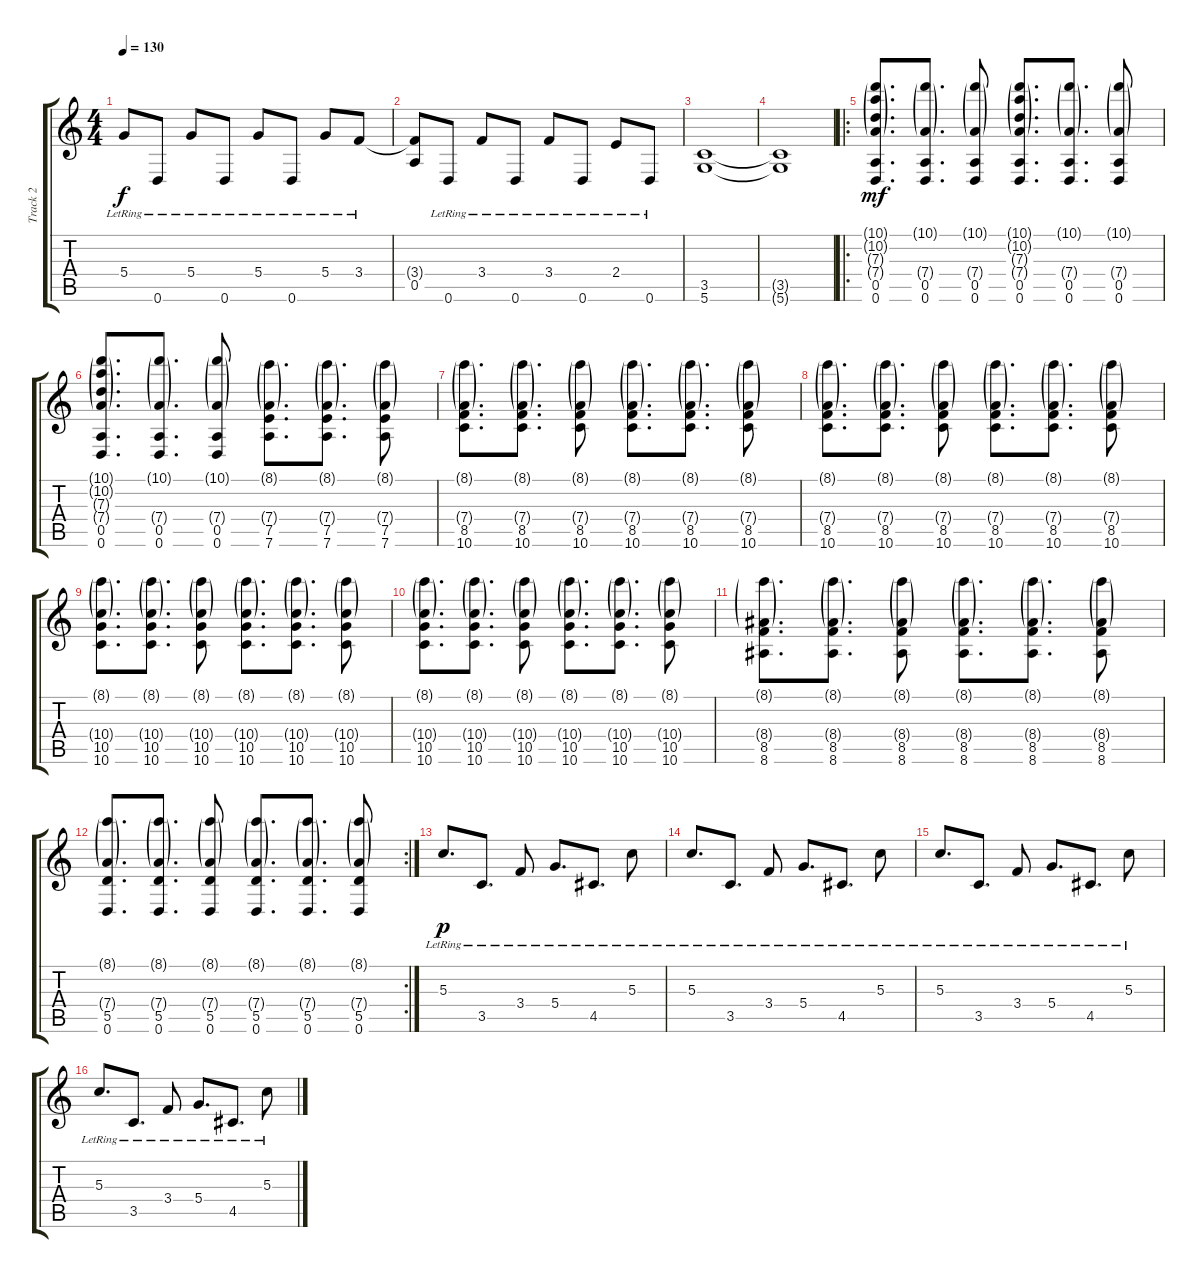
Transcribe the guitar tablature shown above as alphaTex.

\track ("Track 2" "Track 2") {instrument electricguitarclean}
\staff {score tabs}
\tuning (E4 B3 G3 D3 A2 D2) {hide}
\ts (4 4)
\tempo 130
\clef g2
\ks c
5.4{lr}.8{dy f} 0.6{lr}.8 5.4{lr}.8 0.6{lr}.8 5.4{lr}.8 0.6{lr}.8 5.4{lr}.8 3.4{lr}.8 |
(3.4{t} 0.5).8 0.6{lr}.8 3.4{lr}.8 0.6{lr}.8 3.4{lr}.8 0.6{lr}.8 2.4{lr}.8 0.6{lr}.8 |
(3.5 5.6).1{volume 16 instrument overdrivenguitar} |
(3.5{t} 5.6{t}).1 |
\ro
(10.1{g} 10.2{g} 7.3{g} 7.4{g} 0.5 0.6).8{d dy mf} (10.1{g} 7.4{g} 0.5 0.6).8{d} (10.1{g} 7.4{g} 0.5 0.6).8 (10.1{g} 10.2{g} 7.3{g} 7.4{g} 0.5 0.6).8{d} (10.1{g} 7.4{g} 0.5 0.6).8{d} (10.1{g} 7.4{g} 0.5 0.6).8 |
(10.1{g} 10.2{g} 7.3{g} 7.4{g} 0.5 0.6).8{d} (10.1{g} 7.4{g} 0.5 0.6).8{d} (10.1{g} 7.4{g} 0.5 0.6).8 (8.1{g} 7.4{g} 7.5 7.6).8{d} (8.1{g} 7.4{g} 7.5 7.6).8{d} (8.1{g} 7.4{g} 7.5 7.6).8 |
(8.1{g} 7.4{g} 8.5 10.6).8{d} (8.1{g} 7.4{g} 8.5 10.6).8{d} (8.1{g} 7.4{g} 8.5 10.6).8 (8.1{g} 7.4{g} 8.5 10.6).8{d} (8.1{g} 7.4{g} 8.5 10.6).8{d} (8.1{g} 7.4{g} 8.5 10.6).8 |
(8.1{g} 7.4{g} 8.5 10.6).8{d} (8.1{g} 7.4{g} 8.5 10.6).8{d} (8.1{g} 7.4{g} 8.5 10.6).8 (8.1{g} 7.4{g} 8.5 10.6).8{d} (8.1{g} 7.4{g} 8.5 10.6).8{d} (8.1{g} 7.4{g} 8.5 10.6).8 |
(8.1{g} 10.4{g} 10.5 10.6).8{d} (8.1{g} 10.4{g} 10.5 10.6).8{d} (8.1{g} 10.4{g} 10.5 10.6).8 (8.1{g} 10.4{g} 10.5 10.6).8{d} (8.1{g} 10.4{g} 10.5 10.6).8{d} (8.1{g} 10.4{g} 10.5 10.6).8 |
(8.1{g} 10.4{g} 10.5 10.6).8{d} (8.1{g} 10.4{g} 10.5 10.6).8{d} (8.1{g} 10.4{g} 10.5 10.6).8 (8.1{g} 10.4{g} 10.5 10.6).8{d} (8.1{g} 10.4{g} 10.5 10.6).8{d} (8.1{g} 10.4{g} 10.5 10.6).8 |
(8.1{g} 8.4{g} 8.5 8.6).8{d} (8.1{g} 8.4{g} 8.5 8.6).8{d} (8.1{g} 8.4{g} 8.5 8.6).8 (8.1{g} 8.4{g} 8.5 8.6).8{d} (8.1{g} 8.4{g} 8.5 8.6).8{d} (8.1{g} 8.4{g} 8.5 8.6).8 |
\rc 2
(8.1{g} 7.4{g} 5.5 0.6).8{d} (8.1{g} 7.4{g} 5.5 0.6).8{d} (8.1{g} 7.4{g} 5.5 0.6).8 (8.1{g} 7.4{g} 5.5 0.6).8{d} (8.1{g} 7.4{g} 5.5 0.6).8{d} (8.1{g} 7.4{g} 5.5 0.6).8 |
5.3{lr}.8{d dy p} 3.5{lr}.8{d} 3.4{lr}.8 5.4{lr}.8{d} 4.5{lr}.8{d} 5.3{lr}.8 |
5.3{lr}.8{d} 3.5{lr}.8{d} 3.4{lr}.8 5.4{lr}.8{d} 4.5{lr}.8{d} 5.3{lr}.8 |
5.3{lr}.8{d} 3.5{lr}.8{d} 3.4{lr}.8 5.4{lr}.8{d} 4.5{lr}.8{d} 5.3{lr}.8 |
5.3{lr}.8{d} 3.5{lr}.8{d} 3.4{lr}.8 5.4{lr}.8{d} 4.5{lr}.8{d} 5.3{lr}.8
